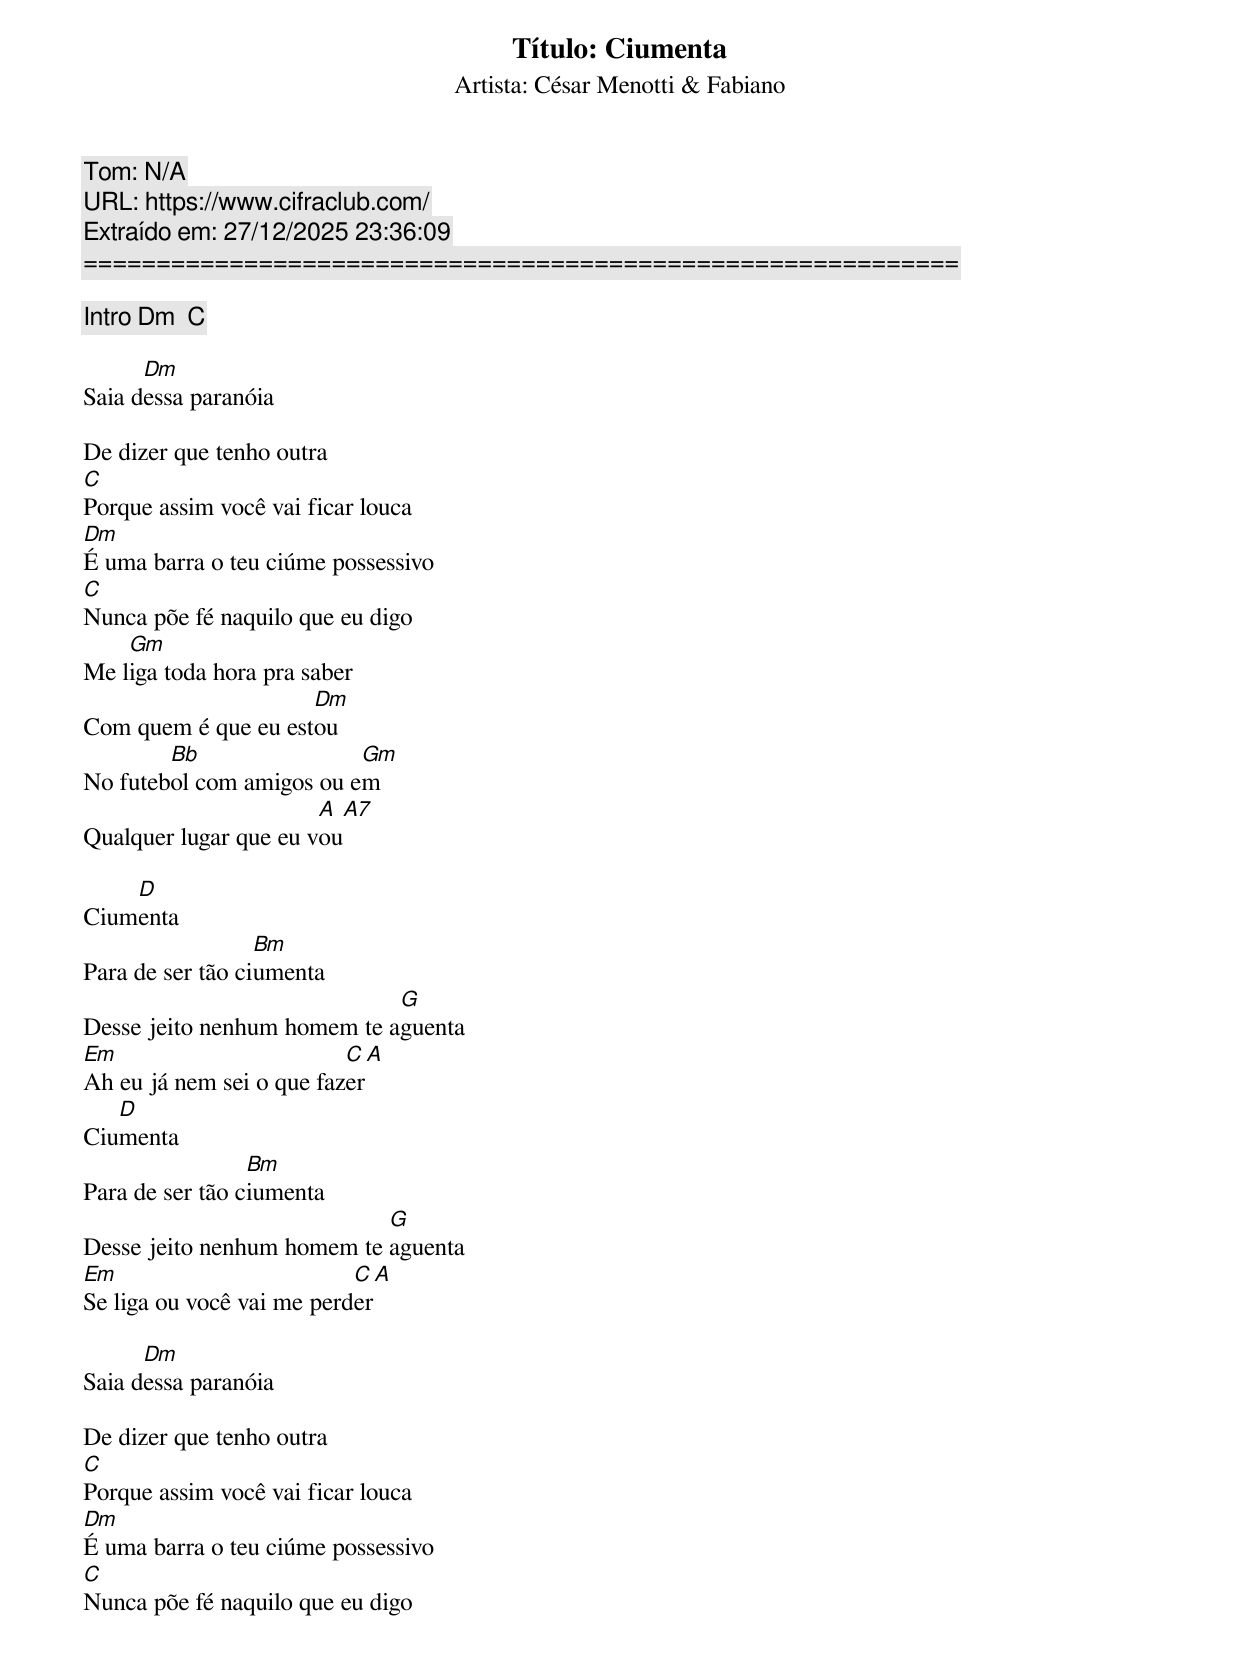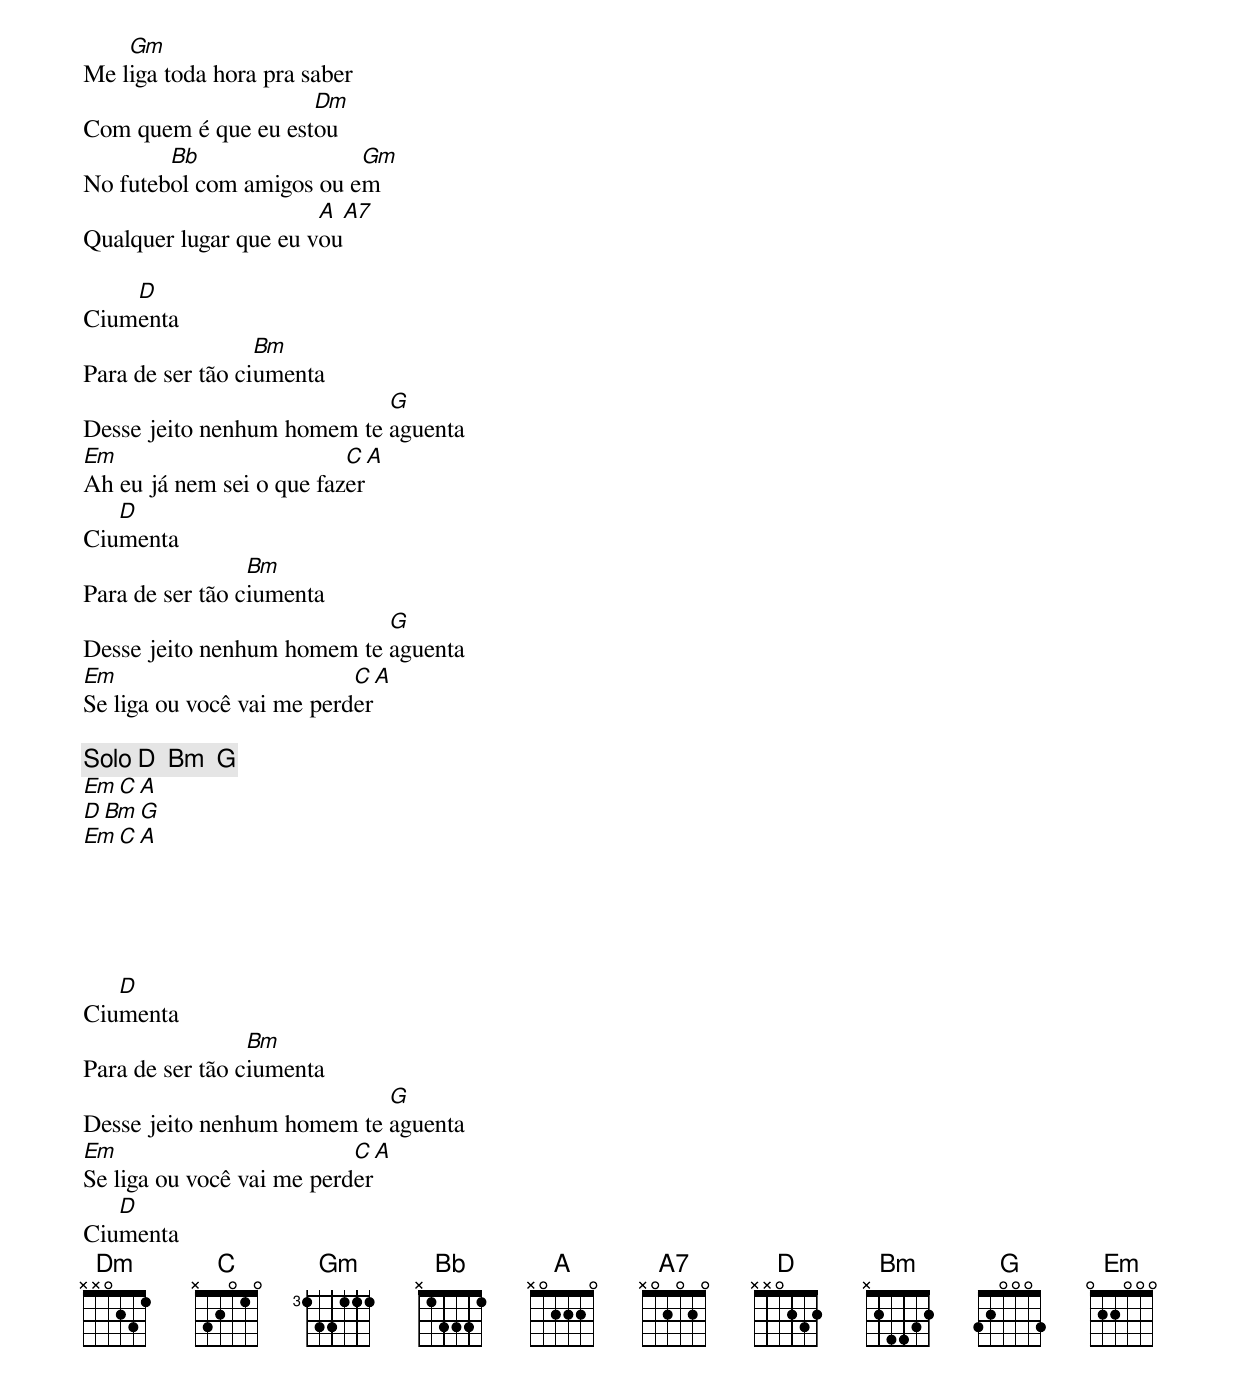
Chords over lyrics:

Título: Ciumenta
Artista: César Menotti & Fabiano
Tom: N/A
URL: https://www.cifraclub.com/
Extraído em: 27/12/2025 23:36:09
============================================================

[Intro] Dm  C

      Dm
Saia dessa paranóia

De dizer que tenho outra
C
Porque assim você vai ficar louca
Dm
É uma barra o teu ciúme possessivo
C
Nunca põe fé naquilo que eu digo
    Gm
Me liga toda hora pra saber
                     Dm
Com quem é que eu estou
        Bb                Gm
No futebol com amigos ou em
                       A  A7
Qualquer lugar que eu vou

    D
Ciumenta
                  Bm
Para de ser tão ciumenta
                             G
Desse jeito nenhum homem te aguenta
Em                        C  A
Ah eu já nem sei o que fazer
   D
Ciumenta
                 Bm
Para de ser tão ciumenta
                            G
Desse jeito nenhum homem te aguenta
Em                         C  A
Se liga ou você vai me perder

      Dm
Saia dessa paranóia

De dizer que tenho outra
C
Porque assim você vai ficar louca
Dm
É uma barra o teu ciúme possessivo
C
Nunca põe fé naquilo que eu digo
    Gm
Me liga toda hora pra saber
                     Dm
Com quem é que eu estou
        Bb                Gm
No futebol com amigos ou em
                       A  A7
Qualquer lugar que eu vou

    D
Ciumenta
                  Bm
Para de ser tão ciumenta
                            G
Desse jeito nenhum homem te aguenta
Em                        C  A
Ah eu já nem sei o que fazer
   D
Ciumenta
                 Bm
Para de ser tão ciumenta
                            G
Desse jeito nenhum homem te aguenta
Em                         C  A
Se liga ou você vai me perder

[Solo] D  Bm  G
       Em  C  A
       D  Bm  G
       Em  C  A





   D
Ciumenta
                 Bm
Para de ser tão ciumenta
                            G
Desse jeito nenhum homem te aguenta
Em                         C  A
Se liga ou você vai me perder
   D
Ciumenta
